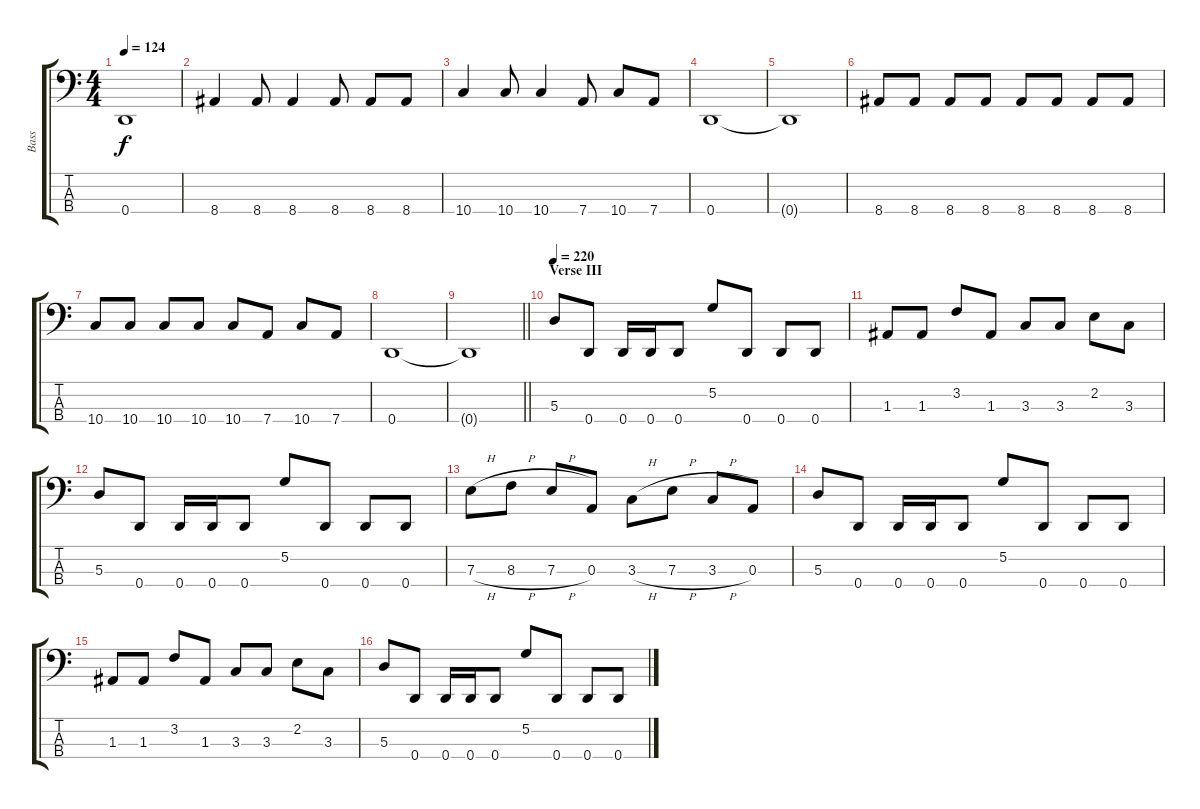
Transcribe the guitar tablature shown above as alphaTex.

\track ("Bass" "Bass") {instrument electricbasspick}
\staff {score tabs}
\tuning (G2 D2 A1 D1) {hide}
\ts (4 4)
\tempo 124
\clef f4
\ks c
0.4{t}.1{dy f} |
8.4.4 8.4.8 8.4.4 8.4.8 8.4.8 8.4.8 |
10.4.4 10.4.8 10.4.4 7.4.8 10.4.8 7.4.8 |
0.4.1 |
0.4{t}.1 |
8.4.8 8.4.8 8.4.8 8.4.8 8.4.8 8.4.8 8.4.8 8.4.8 |
10.4.8 10.4.8 10.4.8 10.4.8 10.4.8 7.4.8 10.4.8 7.4.8 |
0.4.1 |
\barLineRight lightlight
0.4{t}.1 |
\section ("" "Verse III")
\tempo 220
5.3.8 0.4.8 0.4.16 0.4.16 0.4.8 5.2.8 0.4.8 0.4.8 0.4.8 |
1.3.8 1.3.8 3.2.8 1.3.8 3.3.8 3.3.8 2.2.8 3.3.8 |
5.3.8 0.4.8 0.4.16 0.4.16 0.4.8 5.2.8 0.4.8 0.4.8 0.4.8 |
7.3{h}.8 8.3{h}.8 7.3{h}.8 0.3.8 3.3{h}.8 7.3{h}.8 3.3{h}.8 0.3.8 |
5.3.8 0.4.8 0.4.16 0.4.16 0.4.8 5.2.8 0.4.8 0.4.8 0.4.8 |
1.3.8 1.3.8 3.2.8 1.3.8 3.3.8 3.3.8 2.2.8 3.3.8 |
5.3.8 0.4.8 0.4.16 0.4.16 0.4.8 5.2.8 0.4.8 0.4.8 0.4.8
